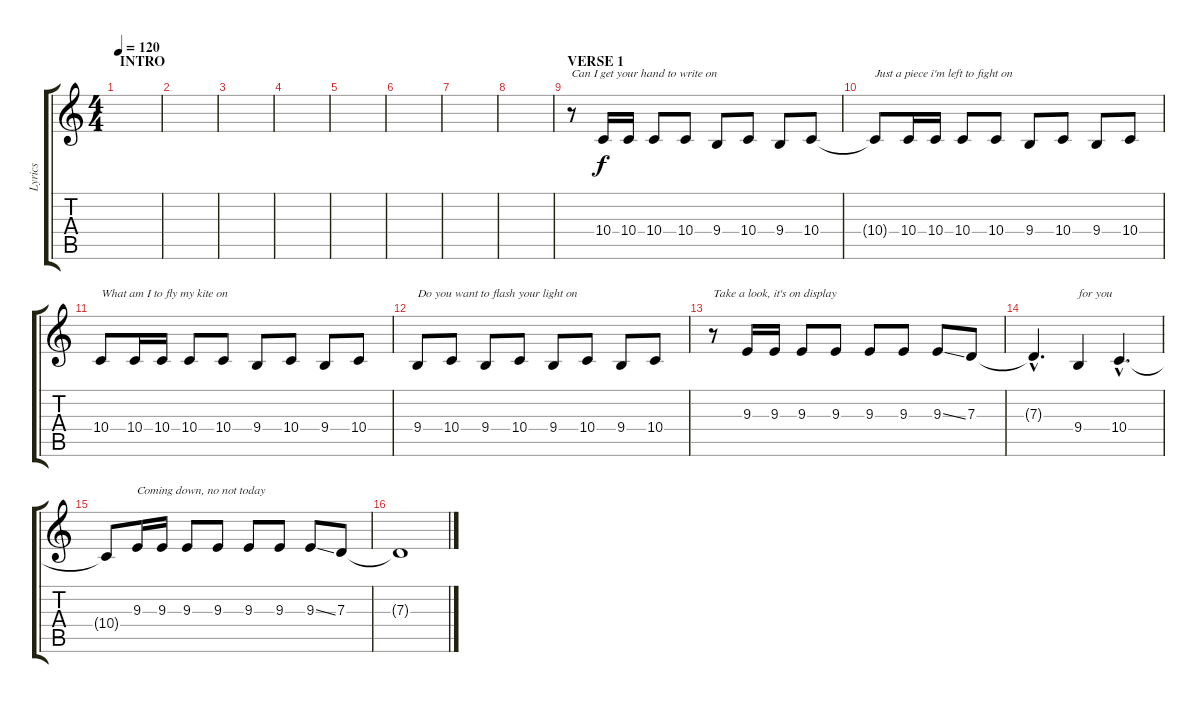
\track ("Lyrics" "Lyrics") {instrument tenorsax}
\staff {score tabs}
\tuning (E4 B3 G3 D3 A2 E2) {hide}
\ts (4 4)
\section ("" "INTRO")
\tempo 120
\clef g2
\ks c
|
|
|
|
|
|
|
|
\section ("" "VERSE 1")
r.8{txt "Can I get your hand to write on"} 10.4.16 10.4.16 10.4.8 10.4.8 9.4.8 10.4.8 9.4.8 10.4.8 |
10.4{t}.8{txt "Just a piece i'm left to fight on"} 10.4.16 10.4.16 10.4.8 10.4.8 9.4.8 10.4.8 9.4.8 10.4.8 |
10.4.8{txt "What am I to fly my kite on"} 10.4.16 10.4.16 10.4.8 10.4.8 9.4.8 10.4.8 9.4.8 10.4.8 |
9.4.8{txt "Do you want to flash your light on"} 10.4.8 9.4.8 10.4.8 9.4.8 10.4.8 9.4.8 10.4.8 |
r.8{txt "Take a look, it's on display"} 9.3.16 9.3.16 9.3.8 9.3.8 9.3.8 9.3.8 9.3{ss}.8 7.3.8 |
7.3{hac t}.4{d} 9.4.4{txt "for you"} 10.4{hac}.4{d} |
10.4{t}.8 9.3.16{txt "Coming down, no not today"} 9.3.16 9.3.8 9.3.8 9.3.8 9.3.8 9.3{ss}.8 7.3.8 |
7.3{t}.1
